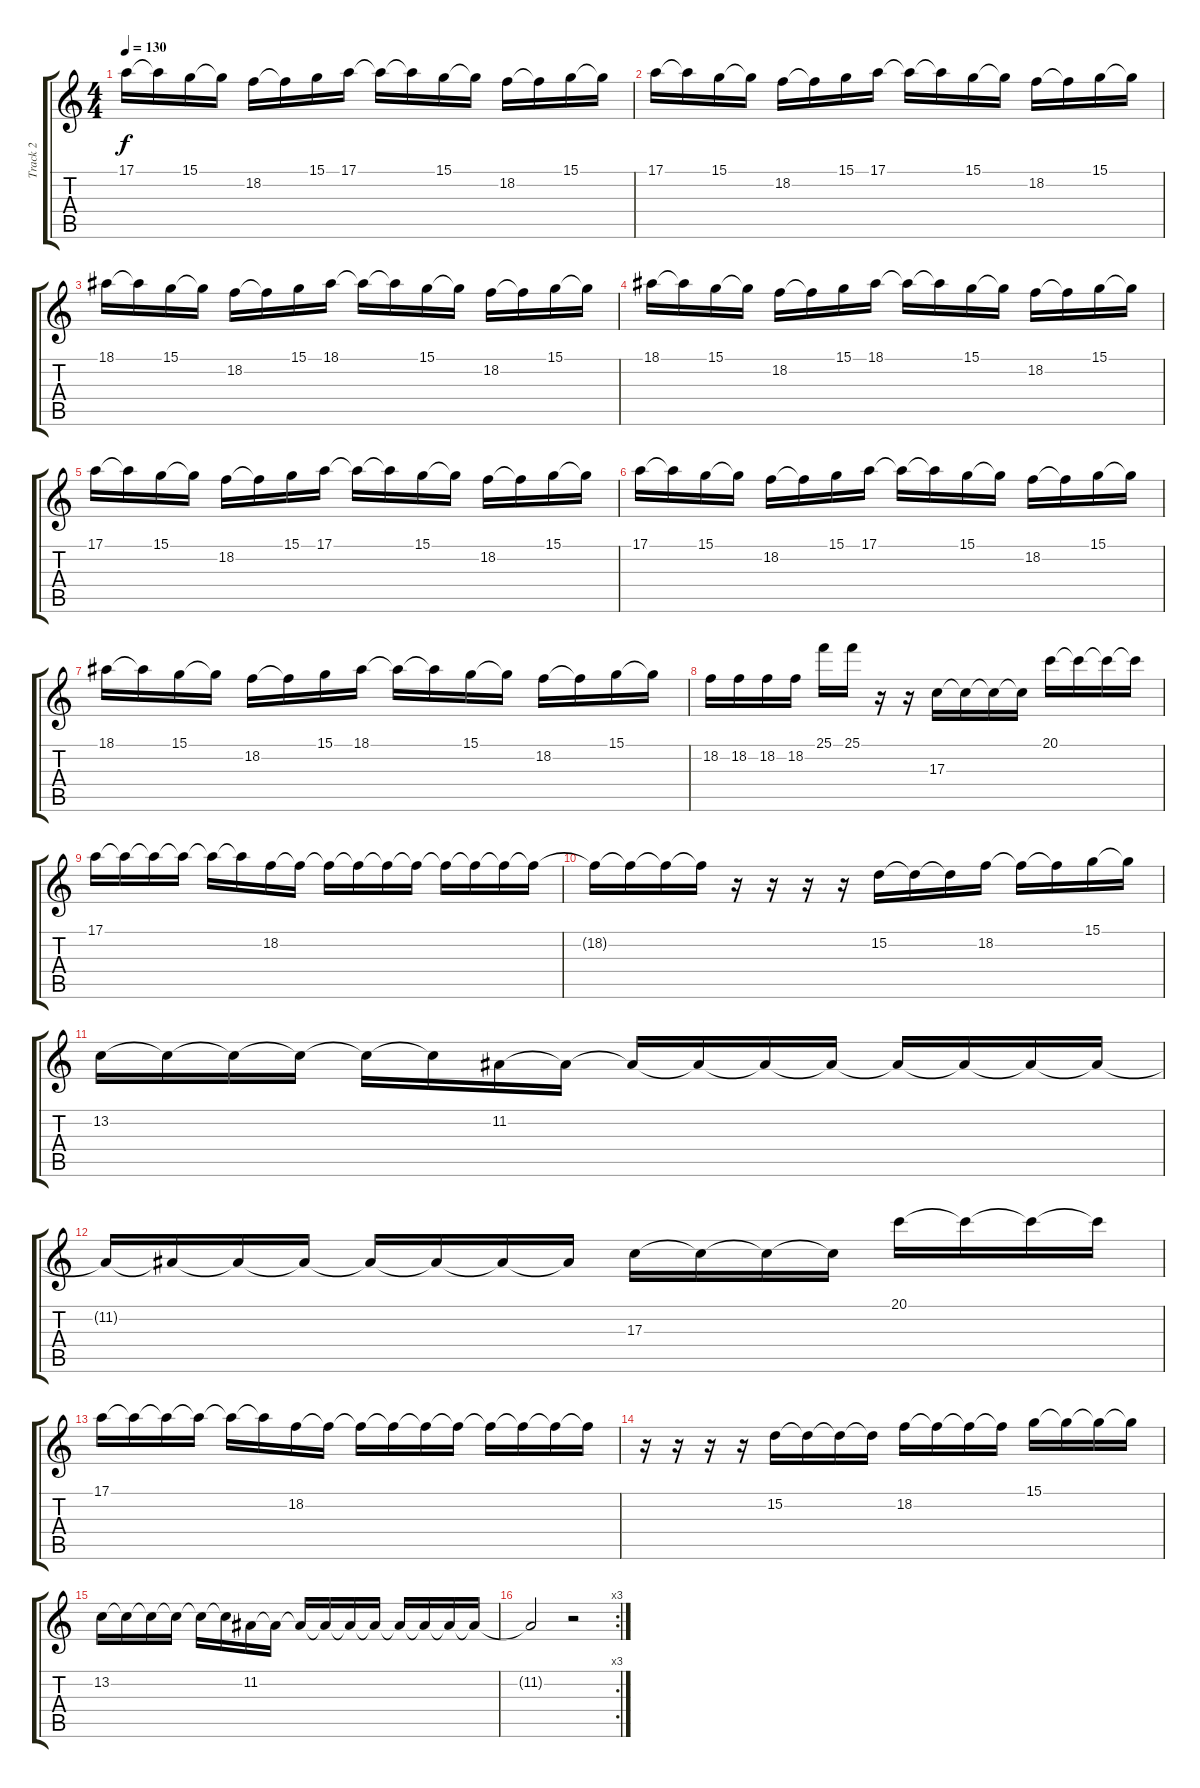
\track ("Track 2" "Track 2") {instrument lead5charang}
\staff {score tabs}
\tuning (E4 B3 G3 D3 A2 E2) {hide}
\ts (4 4)
\tempo 130
\clef g2
\ks c
17.1.16{dy f} 17.1{t}.16 15.1.16 15.1{t}.16 18.2.16 18.2{t}.16 15.1.16 17.1.16 17.1{t}.16 17.1{t}.16 15.1.16 15.1{t}.16 18.2.16 18.2{t}.16 15.1.16 15.1{t}.16 |
17.1.16 17.1{t}.16 15.1.16 15.1{t}.16 18.2.16 18.2{t}.16 15.1.16 17.1.16 17.1{t}.16 17.1{t}.16 15.1.16 15.1{t}.16 18.2.16 18.2{t}.16 15.1.16 15.1{t}.16 |
18.1.16 18.1{t}.16 15.1.16 15.1{t}.16 18.2.16 18.2{t}.16 15.1.16 18.1.16 18.1{t}.16 18.1{t}.16 15.1.16 15.1{t}.16 18.2.16 18.2{t}.16 15.1.16 15.1{t}.16 |
18.1.16 18.1{t}.16 15.1.16 15.1{t}.16 18.2.16 18.2{t}.16 15.1.16 18.1.16 18.1{t}.16 18.1{t}.16 15.1.16 15.1{t}.16 18.2.16 18.2{t}.16 15.1.16 15.1{t}.16 |
17.1.16 17.1{t}.16 15.1.16 15.1{t}.16 18.2.16 18.2{t}.16 15.1.16 17.1.16 17.1{t}.16 17.1{t}.16 15.1.16 15.1{t}.16 18.2.16 18.2{t}.16 15.1.16 15.1{t}.16 |
17.1.16 17.1{t}.16 15.1.16 15.1{t}.16 18.2.16 18.2{t}.16 15.1.16 17.1.16 17.1{t}.16 17.1{t}.16 15.1.16 15.1{t}.16 18.2.16 18.2{t}.16 15.1.16 15.1{t}.16 |
18.1.16 18.1{t}.16 15.1.16 15.1{t}.16 18.2.16 18.2{t}.16 15.1.16 18.1.16 18.1{t}.16 18.1{t}.16 15.1.16 15.1{t}.16 18.2.16 18.2{t}.16 15.1.16 15.1{t}.16 |
18.2.16 18.2.16 18.2.16 18.2.16 25.1.16 25.1.16 r.16 r.16 17.3.16 17.3{t}.16 17.3{t}.16 17.3{t}.16 20.1.16 20.1{t}.16 20.1{t}.16 20.1{t}.16 |
17.1.16 17.1{t}.16 17.1{t}.16 17.1{t}.16 17.1{t}.16 17.1{t}.16 18.2.16 18.2{t}.16 18.2{t}.16 18.2{t}.16 18.2{t}.16 18.2{t}.16 18.2{t}.16 18.2{t}.16 18.2{t}.16 18.2{t}.16 |
18.2{t}.16 18.2{t}.16 18.2{t}.16 18.2{t}.16 r.16 r.16 r.16 r.16 15.2.16 15.2{t}.16 15.2{t}.16 18.2.16 18.2{t}.16 18.2{t}.16 15.1.16 15.1{t}.16 |
13.2.16 13.2{t}.16 13.2{t}.16 13.2{t}.16 13.2{t}.16 13.2{t}.16 11.2.16 11.2{t}.16 11.2{t}.16 11.2{t}.16 11.2{t}.16 11.2{t}.16 11.2{t}.16 11.2{t}.16 11.2{t}.16 11.2{t}.16 |
11.2{t}.16 11.2{t}.16 11.2{t}.16 11.2{t}.16 11.2{t}.16 11.2{t}.16 11.2{t}.16 11.2{t}.16 17.3.16 17.3{t}.16 17.3{t}.16 17.3{t}.16 20.1.16 20.1{t}.16 20.1{t}.16 20.1{t}.16 |
17.1.16 17.1{t}.16 17.1{t}.16 17.1{t}.16 17.1{t}.16 17.1{t}.16 18.2.16 18.2{t}.16 18.2{t}.16 18.2{t}.16 18.2{t}.16 18.2{t}.16 18.2{t}.16 18.2{t}.16 18.2{t}.16 18.2{t}.16 |
r.16 r.16 r.16 r.16 15.2.16 15.2{t}.16 15.2{t}.16 15.2{t}.16 18.2.16 18.2{t}.16 18.2{t}.16 18.2{t}.16 15.1.16 15.1{t}.16 15.1{t}.16 15.1{t}.16 |
13.2.16 13.2{t}.16 13.2{t}.16 13.2{t}.16 13.2{t}.16 13.2{t}.16 11.2.16 11.2{t}.16 11.2{t}.16 11.2{t}.16 11.2{t}.16 11.2{t}.16 11.2{t}.16 11.2{t}.16 11.2{t}.16 11.2{t}.16 |
\rc 3
11.2{t}.2 r.2
